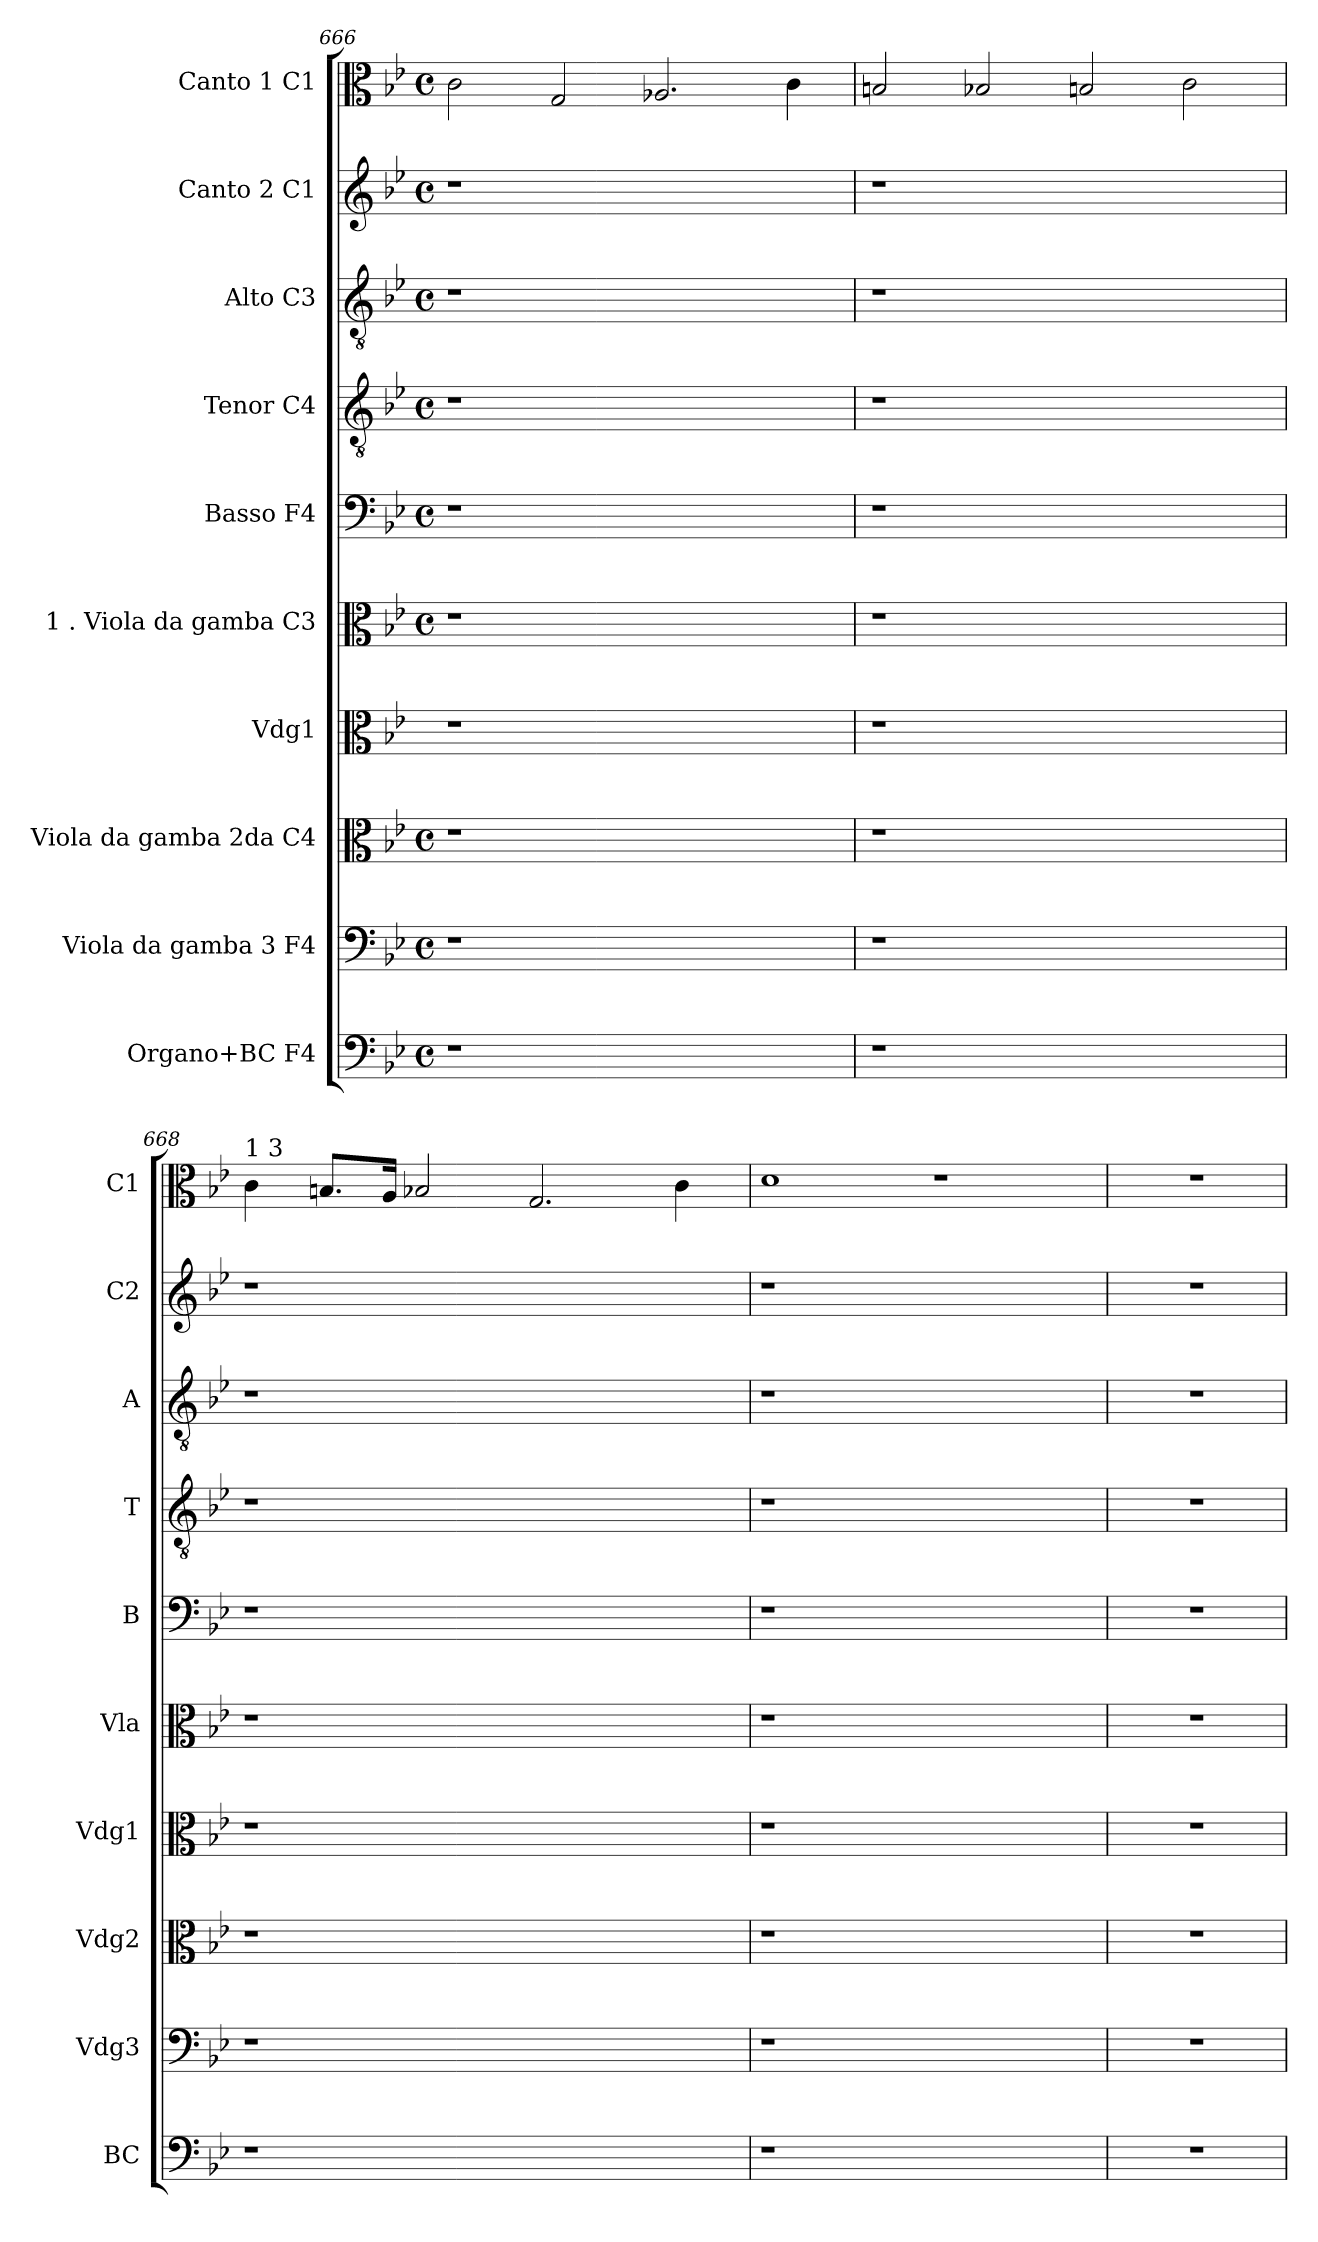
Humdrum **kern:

**kern	**kern	**kern	**kern	**kern	**kern	**kern	**kern	**kern	**kern
*part10	*part9	*part8	*part7	*part6	*part5	*part4	*part3	*part2	*part1
*staff10	*staff9	*staff8	*staff7	*staff6	*staff5	*staff4	*staff3	*staff2	*staff1
*I"Organo+BC F4	*I"Viola da gamba 3 F4	*I"Viola da gamba 2da C4	*I"Vdg1	*I"1 . Viola da gamba C3	*I"Basso F4	*I"Tenor C4	*I"Alto C3	*I"Canto 2 C1	*I"Canto 1 C1
*I'BC	*I'Vdg3	*I'Vdg2	*I'Vdg1	*I'Vla	*I'B	*I'T	*I'A	*I'C2	*I'C1
*clefF4	*clefF4	*clefC3	*clefC3	*clefC3	*clefF4	*clefGv2	*clefGv2	*clefG2	*clefC3
*k[b-e-]	*k[b-e-]	*k[b-e-]	*k[b-e-]	*k[b-e-]	*k[b-e-]	*k[b-e-]	*k[b-e-]	*k[b-e-]	*k[b-e-]
*B-:	*B-:	*B-:	*B-:	*B-:	*B-:	*B-:	*B-:	*B-:	*B-:
*M4/4	*M4/4	*M4/4	*	*M4/4	*M4/4	*M4/4	*M4/4	*M4/4	*M4/4
*met(c)	*met(c)	*met(c)	*	*met(c)	*met(c)	*met(c)	*met(c)	*met(c)	*met(c)
=666	=666	=666	=666	=666	=666	=666	=666	=666	=666
1r	1r	1r	1r	1r	1r	1r	1r	1r	2c\
.	.	.	.	.	.	.	.	.	2G/
1ryy	1ryy	1ryy	1ryy	1ryy	1ryy	1ryy	1ryy	1ryy	2.A-X/
.	.	.	.	.	.	.	.	.	4c\
=667	=667	=667	=667	=667	=667	=667	=667	=667	=667
1r	1r	1r	1r	1r	1r	1r	1r	1r	2Bn/
.	.	.	.	.	.	.	.	.	2B-X/
1ryy	1ryy	1ryy	1ryy	1ryy	1ryy	1ryy	1ryy	1ryy	2Bn/
.	.	.	.	.	.	.	.	.	2c\
!!LO:LB:g=z
=668	=668	=668	=668	=668	=668	=668	=668	=668	=668
!	!	!	!	!	!	!	!	!	!LO:TX:a:t=1 3
1r	1r	1r	1r	1r	1r	1r	1r	1r	4c\
.	.	.	.	.	.	.	.	.	8.Bn/L
.	.	.	.	.	.	.	.	.	16A/Jk
.	.	.	.	.	.	.	.	.	2B-X/
1ryy	1ryy	1ryy	1ryy	1ryy	1ryy	1ryy	1ryy	1ryy	2.G/
.	.	.	.	.	.	.	.	.	4c\
=669	=669	=669	=669	=669	=669	=669	=669	=669	=669
1r	1r	1r	1r	1r	1r	1r	1r	1r	1d
1ryy	1ryy	1ryy	1ryy	1ryy	1ryy	1ryy	1ryy	1ryy	1r
=670	=670	=670	=670	=670	=670	=670	=670	=670	=670
1r	1r	1r	1r	1r	1r	1r	1r	1r	1r
=	=	=	=	=	=	=	=	=	=
*-	*-	*-	*-	*-	*-	*-	*-	*-	*-
